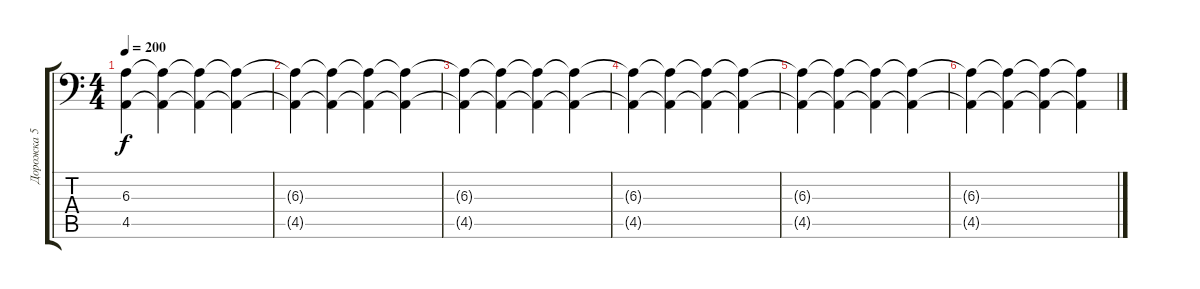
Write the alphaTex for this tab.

\track ("Дорожка 5" "Дорожка 5") {instrument stringensemble1}
\staff {score tabs}
\tuning (C4 G3 Eb3 Bb2 F2 Bb1) {hide}
\ts (4 4)
\tempo 200
\clef f4
\ks c
(6.3 4.5).4{dy f} (6.3{t} 4.5{t}).4 (6.3{t} 4.5{t}).4 (6.3{t} 4.5{t}).4 |
(6.3{t} 4.5{t}).4 (6.3{t} 4.5{t}).4 (6.3{t} 4.5{t}).4 (6.3{t} 4.5{t}).4 |
(6.3{t} 4.5{t}).4 (6.3{t} 4.5{t}).4 (6.3{t} 4.5{t}).4 (6.3{t} 4.5{t}).4 |
(6.3{t} 4.5{t}).4 (6.3{t} 4.5{t}).4 (6.3{t} 4.5{t}).4 (6.3{t} 4.5{t}).4 |
(6.3{t} 4.5{t}).4 (6.3{t} 4.5{t}).4 (6.3{t} 4.5{t}).4 (6.3{t} 4.5{t}).4 |
(6.3{t} 4.5{t}).4 (6.3{t} 4.5{t}).4 (6.3{t} 4.5{t}).4 (6.3{t} 4.5{t}).4
